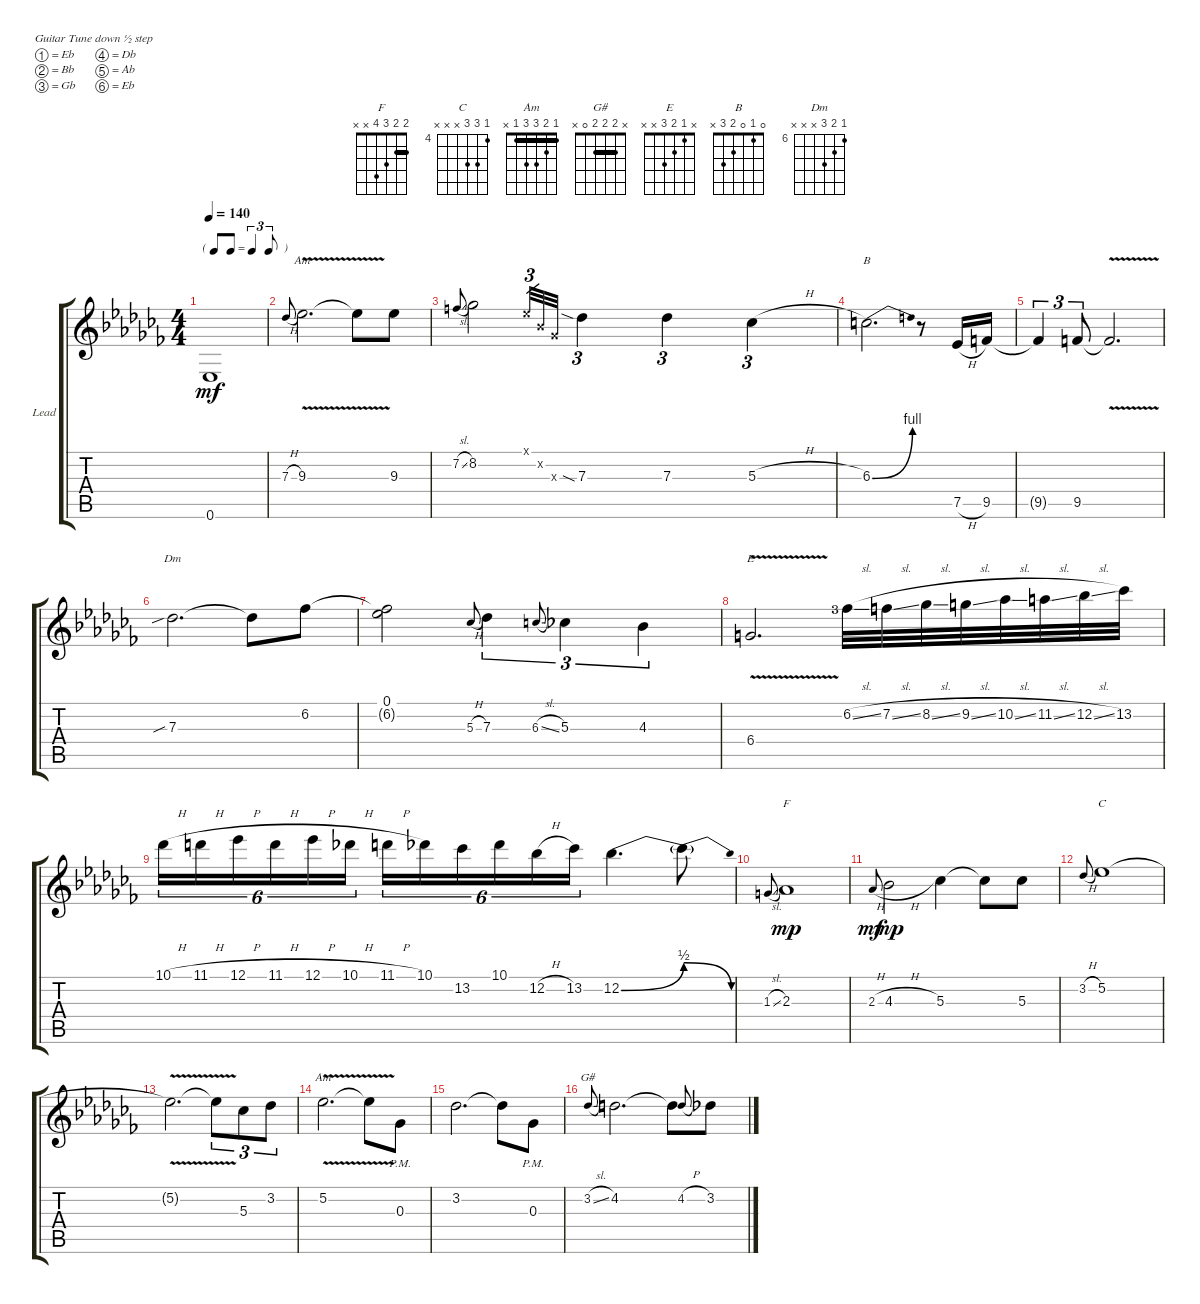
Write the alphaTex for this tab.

\defaultSystemsLayout 4
\bracketExtendMode groupsimilarinstruments
\firstSystemTrackNameOrientation horizontal
\otherSystemsTrackNameOrientation horizontal
\track ("Lead" "Lead") {multiBarRest instrument overdrivenguitar}
\staff {score tabs}
\tuning (Eb4 Bb3 Gb3 Db3 Ab2 Eb2)
\chord ("F" 2 2 3 4 x x) {barre 2}
\chord ("C" 4 6 6 x x x) {firstfret 4}
\chord ("Am" 1 2 3 3 1 x) {barre 1}
\chord ("G#" x 2 2 2 0 x) {barre (2 2)}
\chord ("E" x 1 2 3 x x)
\chord ("B" 0 1 0 2 3 x)
\chord ("Dm" 6 7 8 x x x) {firstfret 6}
\ts (4 4)
\tf triplet8th
\tempo 140
\clef g2
\ks abminor
0.6.1{dy mf} |
7.3{h}.8{gr onbeat} 9.3{v}.2{d ch "Am"} 9.3{t}.8 9.3.8 |
7.2{sl}.8{gr onbeat} 8.2.2 0.1{x}.32{tu (3 2) gr} 0.2{x}.32{tu (3 2) gr} 0.3{x}.32{tu (3 2) gr} 7.3{sia}.4{tu (3 2)} 7.3.4{tu (3 2)} 5.3{h}.4{tu (3 2)} |
6.3{be (bend 0 0 22.8 4)}.2{d ch "B"} r.8 7.5{h}.16 9.5.16 |
9.5{t}.4{tu (3 2)} 9.5.8{tu (3 2)} 9.5{v t}.2{d} |
7.3{sib}.2{d ch "Dm"} 7.3{t}.8 6.2.8 |
(0.1 6.2{t}).2 5.3{h}.8{gr onbeat} 7.3.4{tu (3 2)} 6.3{sl}.8{tu (3 2) gr onbeat} 5.3.4{tu (3 2)} 4.3.4{tu (3 2)} |
6.4{v}.2{d ch "E"} 6.2{sl lf 4}.32 7.2{sl}.32 8.2{sl}.32 9.2{sl}.32 10.2{sl}.32 11.2{sl}.32 12.2{sl}.32 13.2.32 |
10.1{h}.16{tu (6 4)} 11.1{h}.16{tu (6 4)} 12.1{h}.16{tu (6 4)} 11.1{h}.16{tu (6 4)} 12.1{h}.16{tu (6 4)} 10.1{h}.16{tu (6 4)} 11.1{h}.16{tu (6 4)} 10.1.16{tu (6 4)} 13.2.16{tu (6 4)} 10.1.16{tu (6 4)} 12.2{h}.16{tu (6 4)} 13.2.16{tu (6 4)} 12.2{be (bend 0 0 12 2)}.4{d} 12.2{be (release 0 2 15 0) t}.8 |
1.3{sl}.8{gr onbeat} 2.3.1{ch "F" dy mp} |
2.3{h}.8{gr onbeat dy mf} 4.3{h}.2{dy mp} 5.3.4 5.3{t}.8 5.3.8 |
3.2{h}.8{gr onbeat} 5.2.1{ch "C"} |
5.2{v t}.2{d} 5.2{t}.8{tu (3 2)} 5.3.8{tu (3 2)} 3.2.8{tu (3 2)} |
5.2{v}.2{d ch "Am"} 5.2{v t}.8 0.3{pm}.8 |
3.2.2{d} 3.2{t}.8 0.3{pm}.8 |
3.2{sl}.8{ch "G#" gr onbeat} 4.2.2{d} 4.2{t}.8 4.2{h}.8{gr onbeat} 3.2.8
